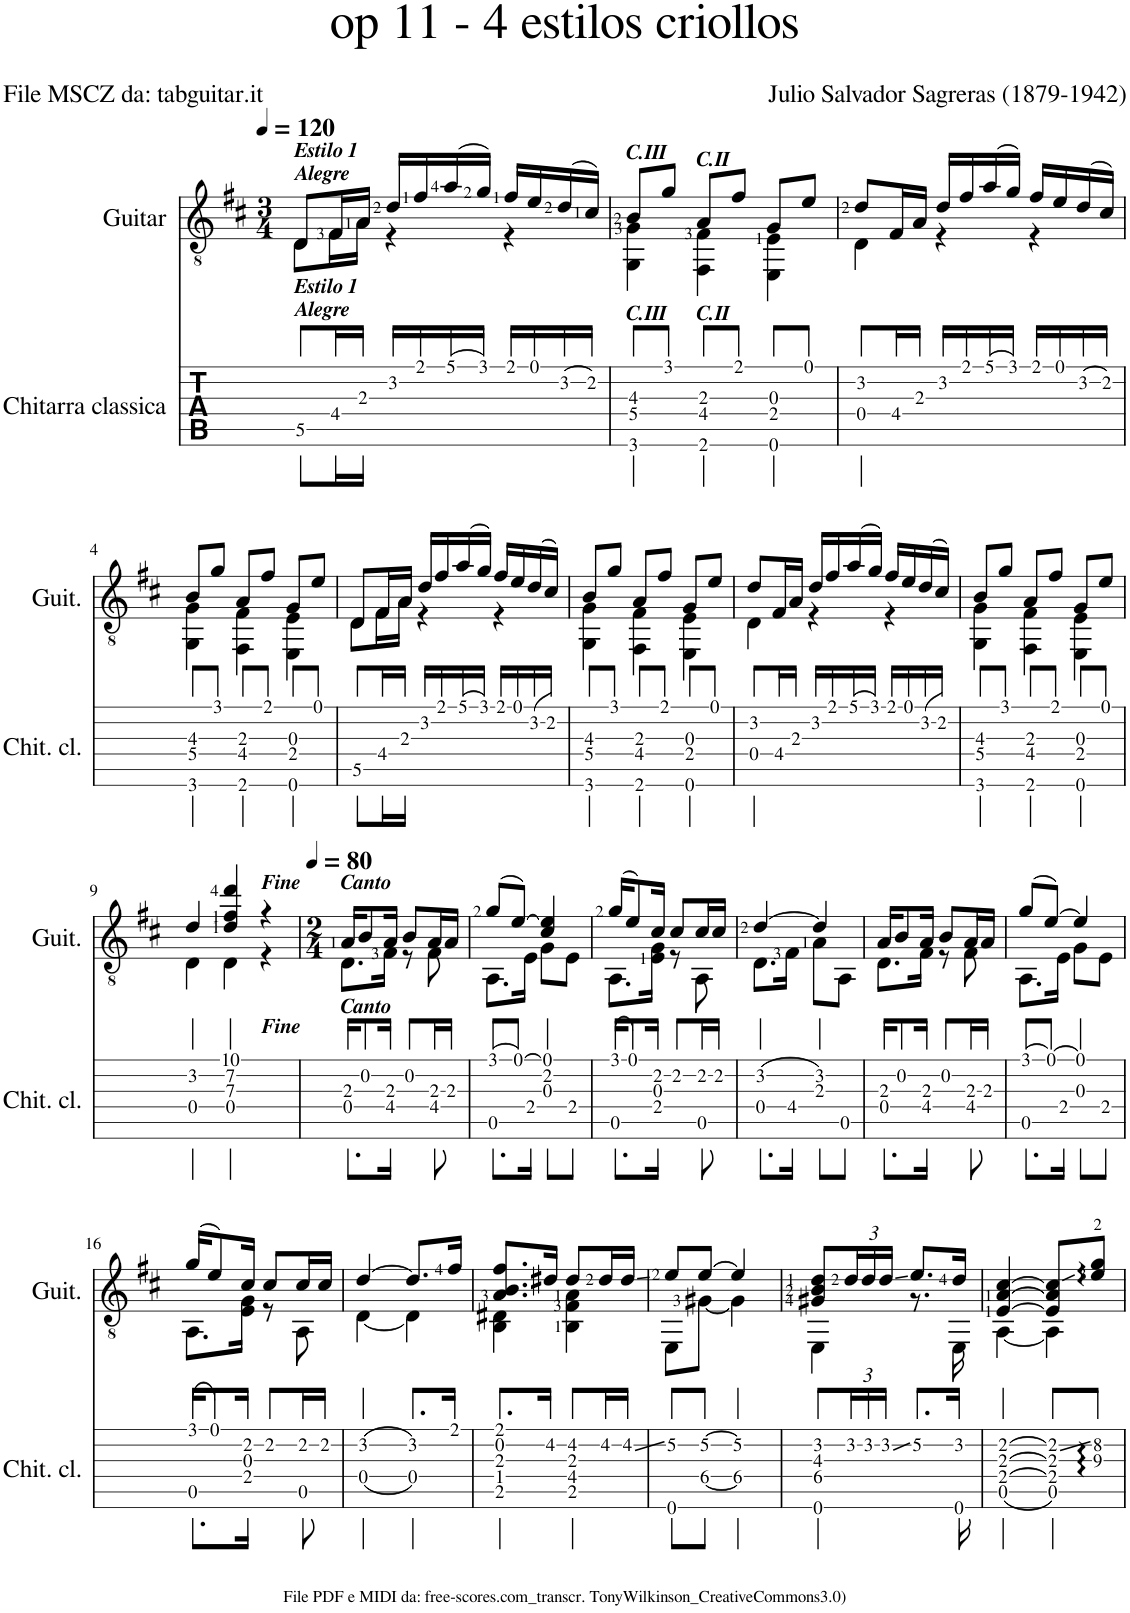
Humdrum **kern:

**kern	**kern
*part2	*part1
*staff2	*staff1
*I"Chitarra classica	*I"Guitar
*I'Chit. cl.	*I'Guit.
*stria6	*
*	*clefGv2
*k[f#c#]	*k[f#c#]
*M3/4	*M3/4
*MM120	*MM120
=1	=1
*^	*^
!	!	!LO:TX:a:Bi:t=Estilo 1	!
!	!	!LO:TX:a:t=Alegre	!
!LO:TX:a:Bi:t=Estilo 1	!	!	!
!LO:TX:a:t=Alegre	!	!	!
8D/L	8D\L	8D/L	8D\L
16F#/L	16F#\L	16F#/L	16F#\L
16A/JJ	16A\JJ	16A/JJ	16A\JJ
16d/LL	4r	16d/LL	4r
16f#/	.	16f#/	.
(16a/	.	(16a/	.
16g/JJ)	.	16g/JJ)	.
16f#/LL	4r	16f#/LL	4r
16e/	.	16e/	.
(16d/	.	(16d/	.
16c#/JJ)	.	16c#/JJ)	.
=2	=2	=2	=2
!	!	!LO:TX:a:Bi:t=C.III	!
!LO:TX:a:Bi:t=C.III	!	!	!
8B/L	4GG\ 4G\	8B/L	4GG\ 4G\
8g/J	.	8g/J	.
!	!	!LO:TX:a:Bi:t=C.II	!
!LO:TX:a:Bi:t=C.II	!	!	!
8A/L	4FF#\ 4F#\	8A/L	4FF#\ 4F#\
8f#/J	.	8f#/J	.
8G/L	4EE\ 4E\	8G/L	4EE\ 4E\
8e/J	.	8e/J	.
=3	=3	=3	=3
8d/L	4D\	8d/L	4D\
16F#/L	.	16F#/L	.
16A/JJ	.	16A/JJ	.
16d/LL	4r	16d/LL	4r
16f#/	.	16f#/	.
(16a/	.	(16a/	.
16g/JJ)	.	16g/JJ)	.
16f#/LL	4r	16f#/LL	4r
16e/	.	16e/	.
(16d/	.	(16d/	.
16c#/JJ)	.	16c#/JJ)	.
!!LO:LB:g=z	!!
=4	=4	=4	=4
8B/L	4GG\ 4G\	8B/L	4GG\ 4G\
8g/J	.	8g/J	.
8A/L	4FF#\ 4F#\	8A/L	4FF#\ 4F#\
8f#/J	.	8f#/J	.
8G/L	4EE\ 4E\	8G/L	4EE\ 4E\
8e/J	.	8e/J	.
=5	=5	=5	=5
8D/L	8D\L	8D/L	8D\L
16F#/L	16F#\L	16F#/L	16F#\L
16A/JJ	16A\JJ	16A/JJ	16A\JJ
16d/LL	4r	16d/LL	4r
16f#/	.	16f#/	.
(16a/	.	(16a/	.
16g/JJ)	.	16g/JJ)	.
16f#/LL	4r	16f#/LL	4r
16e/	.	16e/	.
(16d/	.	(16d/	.
16c#/JJ)	.	16c#/JJ)	.
=6	=6	=6	=6
8B/L	4GG\ 4G\	8B/L	4GG\ 4G\
8g/J	.	8g/J	.
8A/L	4FF#\ 4F#\	8A/L	4FF#\ 4F#\
8f#/J	.	8f#/J	.
8G/L	4EE\ 4E\	8G/L	4EE\ 4E\
8e/J	.	8e/J	.
=7	=7	=7	=7
8d/L	4D\	8d/L	4D\
16F#/L	.	16F#/L	.
16A/JJ	.	16A/JJ	.
16d/LL	4r	16d/LL	4r
16f#/	.	16f#/	.
(16a/	.	(16a/	.
16g/JJ)	.	16g/JJ)	.
16f#/LL	4r	16f#/LL	4r
16e/	.	16e/	.
(16d/	.	(16d/	.
16c#/JJ)	.	16c#/JJ)	.
=8	=8	=8	=8
8B/L	4GG\ 4G\	8B/L	4GG\ 4G\
8g/J	.	8g/J	.
8A/L	4FF#\ 4F#\	8A/L	4FF#\ 4F#\
8f#/J	.	8f#/J	.
8G/L	4EE\ 4E\	8G/L	4EE\ 4E\
8e/J	.	8e/J	.
!!LO:LB:g=z	!!
=9	=9	=9	=9
4d/	4D\	4d/	4D\
4d/ 4f#/ 4dd/	4D\	4d/ 4f#/ 4dd/	4D\
4r	4r	4r	4r
=10	=10	=10	=10
*M2/4	*	*M2/4	*
*	*	*MM80	*
!	!	!LO:TX:a:Bi:t=Canto	!
!LO:TX:a:Bi:t=Canto	!	!	!
16A/KL	8.D\L	16A/KL	8.D\L
8B/	.	8B/	.
16A/Jk	16F#\Jk	16A/Jk	16F#\Jk
8B/L	8r	8B/L	8r
16A/L	8F#\	16A/L	8F#\
16A/JJ	.	16A/JJ	.
=11	=11	=11	=11
(8g/L	8.AA\L	(8g/L	8.AA\L
[8e/J)	.	[8e/J)	.
.	16E\Jk	.	16E\Jk
4c#/ 4e/]	8G\L	4c#/ 4e/]	8G\L
.	8E\J	.	8E\J
=12	=12	=12	=12
(16g/KL	8.AA\L	(16g/KL	8.AA\L
8e/)	.	8e/)	.
16c#/Jk	16E\ 16G\Jk	16c#/Jk	16E\ 16G\Jk
8c#/L	8r	8c#/L	8r
16c#/L	8AA\	16c#/L	8AA\
16c#/JJ	.	16c#/JJ	.
=13	=13	=13	=13
[4d/	8.D\L	[4d/	8.D\L
.	16F#\Jk	.	16F#\Jk
4d/]	8A\L	4d/]	8A\L
.	8AA\J	.	8AA\J
=14	=14	=14	=14
16A/KL	8.D\L	16A/KL	8.D\L
8B/	.	8B/	.
16A/Jk	16F#\Jk	16A/Jk	16F#\Jk
8B/L	8r	8B/L	8r
16A/L	8F#\	16A/L	8F#\
16A/JJ	.	16A/JJ	.
=15	=15	=15	=15
(8g/L	8.AA\L	(8g/L	8.AA\L
[8e/J)	.	[8e/J)	.
.	16E\Jk	.	16E\Jk
4e/]	8G\L	4e/]	8G\L
.	8E\J	.	8E\J
!!LO:LB:g=z	!!
=16	=16	=16	=16
(16g/KL	8.AA\L	(16g/KL	8.AA\L
8e/)	.	8e/)	.
16c#/Jk	16E\ 16G\Jk	16c#/Jk	16E\ 16G\Jk
8c#/L	8r	8c#/L	8r
16c#/L	8AA\	16c#/L	8AA\
16c#/JJ	.	16c#/JJ	.
=17	=17	=17	=17
[4d/	[4D\	[4d/	[4D\
8.d/L]	4D\]	8.d/L]	4D\]
16f#/Jk	.	16f#/Jk	.
=18	=18	=18	=18
8.A/ 8.B/ 8.f#/L	4BB\ 4D#X\	8.A/ 8.B/ 8.f#/L	4BB\ 4D#X\
16d#X/Jk	.	16d#X/Jk	.
8d#/L	4BB\ 4F#\ 4A\	8d#/L	4BB\ 4F#\ 4A\
16d#/L	.	16d#/L	.
16d#/JJ	.	16d#/JJ	.
=19	=19	=19	=19
8e/L	8EE\L	8e/L	8EE\L
[8e/J	[8G#X\J	[8e/J	[8G#X\J
4e/]	4G#\]	4e/]	4G#\]
=20	=20	=20	=20
8G#X/ 8B/ 8d/L	4EE\	8G#X/ 8B/ 8d/L	4EE\
*Xbrackettup	*	*Xbrackettup	*
24d/L	.	24d/L	.
24d/	.	24d/	.
24d/JJ	.	24d/JJ	.
8.e/L	8.r	8.e/L	8.r
16d/Jk	16EE\	16d/Jk	16EE\
=21	=21	=21	=21
[4E/ [4A/ [4c#/	[4AA\	[4E/ [4A/ [4c#/	[4AA\
8E/] 8A/] 8c#/]L	4AA\]	8E/] 8A/] 8c#/]L	4AA\]
8e/ 8g/J	.	8e/ 8g/J	.
*v	*v	*	*
*	*v	*v
=	=
*-	*-
